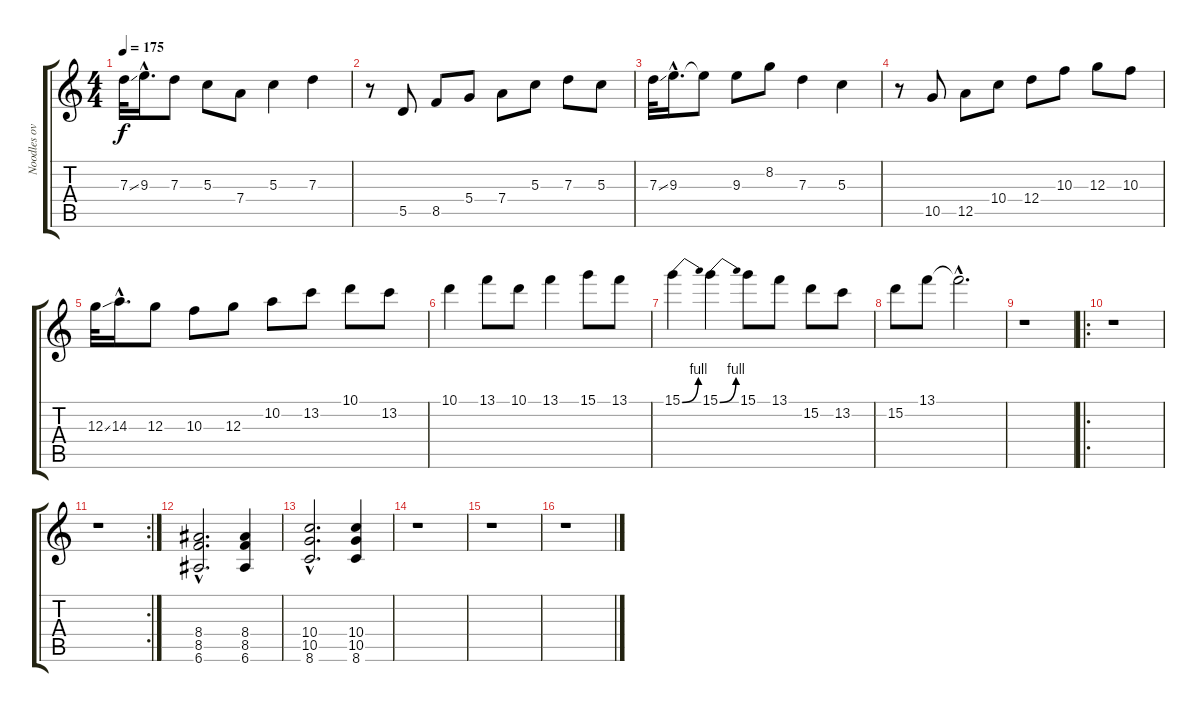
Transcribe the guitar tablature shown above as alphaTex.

\track ("Noodles overdubs" "Noodles ov") {instrument distortionguitar}
\staff {score tabs}
\tuning (E4 B3 G3 D3 A2 E2) {hide}
\ts (4 4)
\tempo 175
\clef g2
\ks c
7.3{ss}.32{dy f} 9.3{hac}.16{d} 7.3.8 5.3.8 7.4.8 5.3.4 7.3.4 |
r.8 5.5.8 8.5.8 5.4.8 7.4.8 5.3.8 7.3.8 5.3.8 |
7.3{ss}.32 9.3{hac}.16{d} 9.3{t}.8 9.3.8 8.2.8 7.3.4 5.3.4 |
r.8 10.5.8 12.5.8 10.4.8 12.4.8 10.3.8 12.3.8 10.3.8 |
12.3{ss}.32 14.3{hac}.16{d} 12.3.8 10.3.8 12.3.8 10.2.8 13.2.8 10.1.8 13.2.8 |
10.1.4 13.1.8 10.1.8 13.1.4 15.1.8 13.1.8 |
15.1{be (bend 0 0 60 4)}.4 15.1{be (bend 0 0 60 4)}.4 15.1.8 13.1.8 15.2.8 13.2.8 |
15.2.8 13.1.8 13.1{hac t}.2{d} |
r.1 |
\ro
r.1 |
\rc 2
r.1 |
(8.4{hac} 8.5{hac} 6.6{hac}).2{d} (8.4 8.5 6.6).4 |
(10.4{hac} 10.5{hac} 8.6{hac}).2{d} (10.4 10.5 8.6).4 |
r.1 |
r.1 |
r.1
